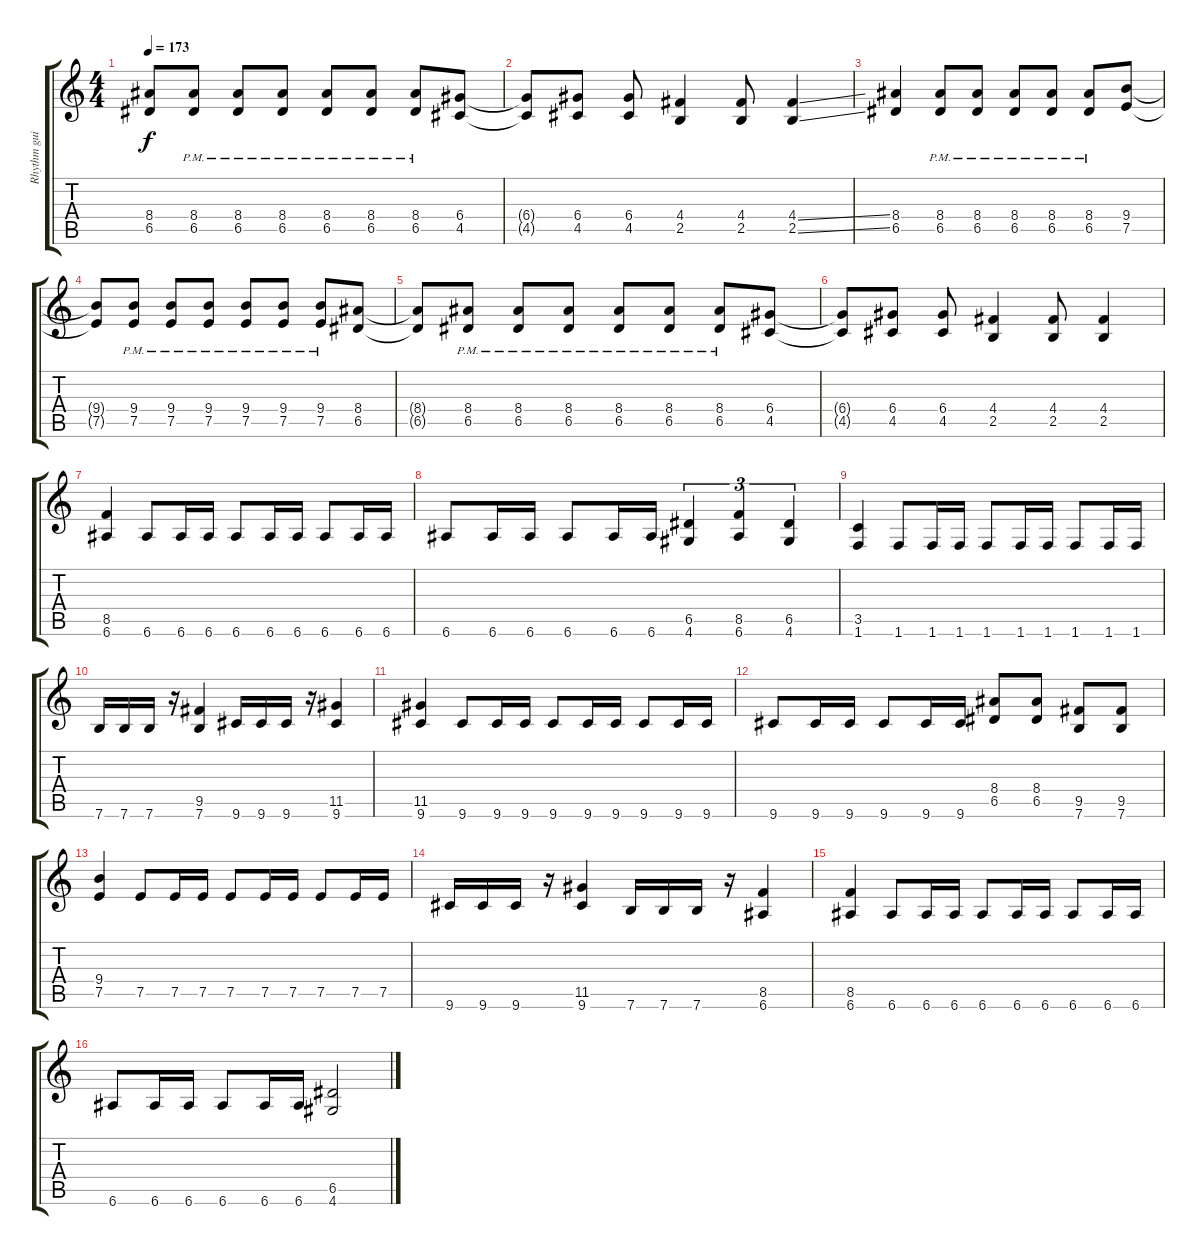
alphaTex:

\track ("Rhythm guitar" "Rhythm gui") {instrument distortionguitar}
\staff {score tabs}
\tuning (E4 B3 G3 D3 A2 E2) {hide}
\ts (4 4)
\tempo 173
\clef g2
\ks c
(8.4{t} 6.5{t}).8{dy f} (8.4{pm} 6.5{pm}).8 (8.4{pm} 6.5{pm}).8 (8.4{pm} 6.5{pm}).8 (8.4{pm} 6.5{pm}).8 (8.4{pm} 6.5{pm}).8 (8.4{pm} 6.5{pm}).8 (6.4 4.5).8 |
(6.4{t} 4.5{t}).8 (6.4 4.5).8 (6.4 4.5).8 (4.4 2.5).4 (4.4 2.5).8 (4.4{ss} 2.5{ss}).4 |
(8.4 6.5).4 (8.4{pm} 6.5{pm}).8 (8.4{pm} 6.5{pm}).8 (8.4{pm} 6.5{pm}).8 (8.4{pm} 6.5{pm}).8 (8.4{pm} 6.5{pm}).8 (9.4 7.5).8 |
(9.4{t} 7.5{t}).8 (9.4{pm} 7.5{pm}).8 (9.4{pm} 7.5{pm}).8 (9.4{pm} 7.5{pm}).8 (9.4{pm} 7.5{pm}).8 (9.4{pm} 7.5{pm}).8 (9.4{pm} 7.5{pm}).8 (8.4 6.5).8 |
(8.4{t} 6.5{t}).8 (8.4{pm} 6.5{pm}).8 (8.4{pm} 6.5{pm}).8 (8.4{pm} 6.5{pm}).8 (8.4{pm} 6.5{pm}).8 (8.4{pm} 6.5{pm}).8 (8.4{pm} 6.5{pm}).8 (6.4 4.5).8 |
(6.4{t} 4.5{t}).8 (6.4 4.5).8 (6.4 4.5).8 (4.4 2.5).4 (4.4 2.5).8 (4.4 2.5).4 |
(8.5 6.6).4 6.6.8 6.6.16 6.6.16 6.6.8 6.6.16 6.6.16 6.6.8 6.6.16 6.6.16 |
6.6.8 6.6.16 6.6.16 6.6.8 6.6.16 6.6.16 (6.5 4.6).4{tu (3 2)} (8.5 6.6).4{tu (3 2)} (6.5 4.6).4{tu (3 2)} |
(3.5 1.6).4 1.6.8 1.6.16 1.6.16 1.6.8 1.6.16 1.6.16 1.6.8 1.6.16 1.6.16 |
7.6.16 7.6.16 7.6.16 r.16 (9.5 7.6).4 9.6.16 9.6.16 9.6.16 r.16 (11.5 9.6).4 |
(11.5 9.6).4 9.6.8 9.6.16 9.6.16 9.6.8 9.6.16 9.6.16 9.6.8 9.6.16 9.6.16 |
9.6.8 9.6.16 9.6.16 9.6.8 9.6.16 9.6.16 (8.4 6.5).8 (8.4 6.5).8 (9.5 7.6).8 (9.5 7.6).8 |
(9.4 7.5).4 7.5.8 7.5.16 7.5.16 7.5.8 7.5.16 7.5.16 7.5.8 7.5.16 7.5.16 |
9.6.16 9.6.16 9.6.16 r.16 (11.5 9.6).4 7.6.16 7.6.16 7.6.16 r.16 (8.5 6.6).4 |
(8.5 6.6).4 6.6.8 6.6.16 6.6.16 6.6.8 6.6.16 6.6.16 6.6.8 6.6.16 6.6.16 |
6.6.8 6.6.16 6.6.16 6.6.8 6.6.16 6.6.16 (6.5 4.6).2
